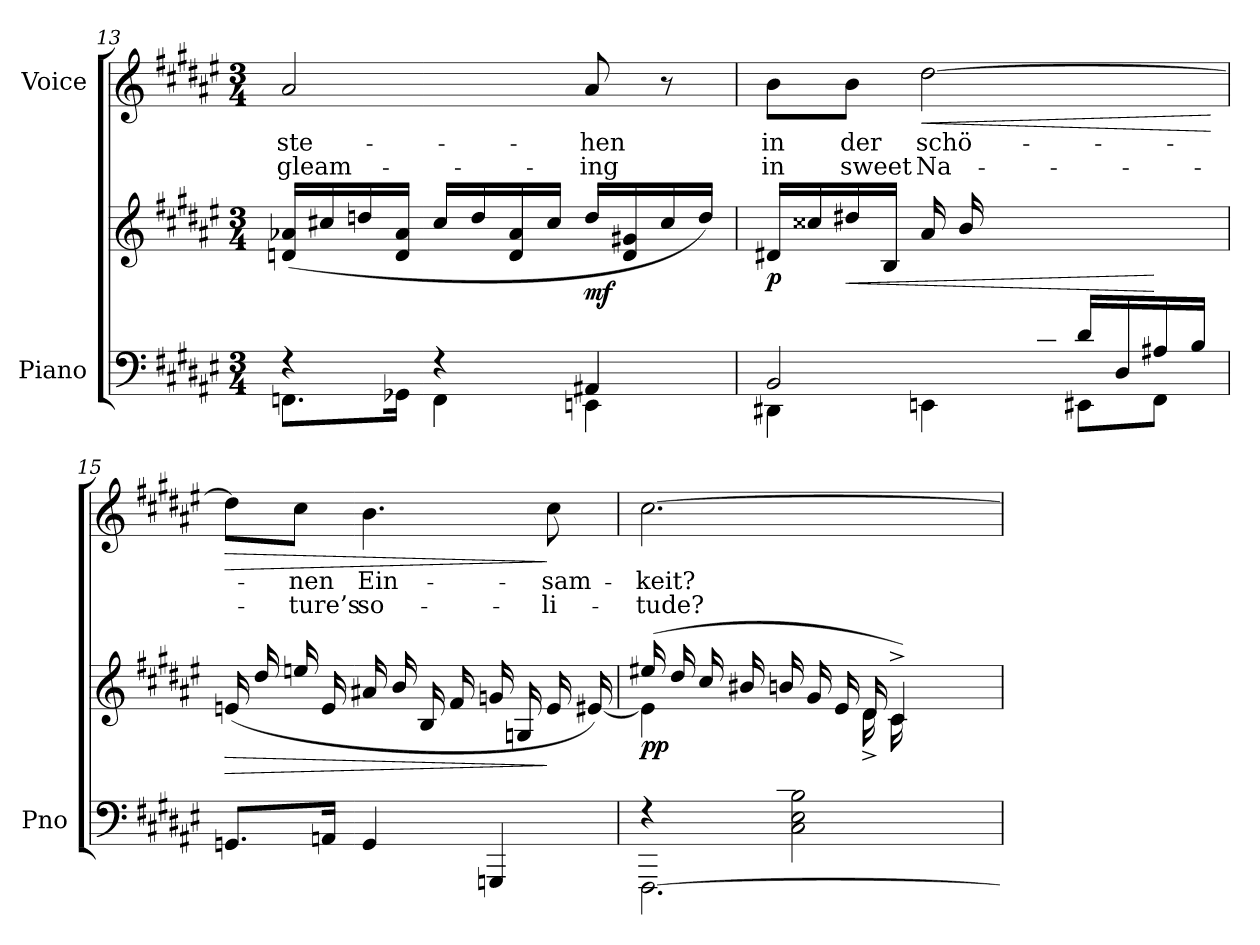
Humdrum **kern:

**kern	**kern	**dynam	**kern	**text	**text	**dynam
*part2	*part2	*part2	*part1	*part1	*part1	*part1
*staff3	*staff2	*staff2/3	*staff1	*staff1	*staff1	*staff1
*I"Piano	*	*	*I"Voice	*	*	*
*I'Pno	*	*	*	*	*	*
*clefF4	*clefG2	*	*clefG2	*	*	*
*k[f#c#g#d#a#e#]	*k[f#c#g#d#a#e#]	*	*k[f#c#g#d#a#e#]	*	*	*
*M3/4	*M3/4	*	*M3/4	*	*	*
=13	=13	=13	=13	=13	=13	=13
*^	*	*	*	*	*	*
4r	8.FFn\L	(>16dn/ 16a-X/LL	.	2a#/	ste-	gleam-	.
.	.	16cc#X/	.	.	.	.	.
.	.	16ddn/	.	.	.	.	.
.	16GG-X\Jk	16d/ 16a-/JJ	.	.	.	.	.
4r	4FF\	16cc#/LL	.	.	.	.	.
.	.	16dd/	.	.	.	.	.
.	.	16d/ 16a-/	.	.	.	.	.
.	.	16cc#/JJ	.	.	.	.	.
!	!	!	!LO:DY:b	!	!	!	!
4AA#X/	4EEn\	16dd/LL	mf	8a#/	-hen	-ing	.
.	.	16d/ 16g#X/	.	.	.	.	.
.	.	16cc#/	.	8r	.	.	.
.	.	16dd/JJ)	.	.	.	.	.
=14	=14	=14	=14	=14	=14	=14	=14
*	*^	*	*	*	*	*	*
!	!	!	!	!LO:DY:b	!	!	!	!
4.ryy	2BB/	4DD#X\	(>16d#X/LL	p	8b\L	in	in	.
.	.	.	16cc##X/	.	.	.	.	.
!	!	!	!	!LO:HP:b	!	!	!	!
.	.	.	16dd#X/	<	8b\J	der	sweet	.
.	.	.	16B/JJ	.	.	.	.	.
!	!	!	!	!	!	!	!	!LO:HP:b
.	.	4EEn\	16a#/LL	.	[2dd#\	schö-	Na-	<
.	.	.	16b/	.	.	.	.	.
16F#/	.	.	4.ryy	.	.	.	.	.
16c##X/JJ	.	.	.	.	.	.	.	.
16d#/LL	4ryy	8EE#X\L	.	.	.	.	.	.
16D#/	.	.	.	.	.	.	.	.
16A#X/	.	8FF#\J	.	[	.	.	.	.
16B/JJ)	.	.	.	.	.	.	.	.
*v	*v	*v	*	*	*	*	*	*
.	.	.	.	.	.	[
=15	=15	=15	=15	=15	=15	=15
!	!	!LO:HP:b	!	!	!	!LO:HP:b
8.GGn/L	(>16en/LL	>	8dd#\L]	.	.	>
.	16dd#/	.	.	.	.	.
.	16een/	.	8cc#\J	-nen	-ture’s	.
16AAn/Jk	16e/JJ	.	.	.	.	.
4GG/	16a#X/LL	.	4.b\	Ein-	so-	.
.	16b/	.	.	.	.	.
.	16B/	.	.	.	.	.
.	16f#/JJ	.	.	.	.	.
4GGGn/	16gn/LL	.	.	.	.	.
.	16Gn/	.	.	.	.	.
.	16e/	]	8cc#\	-sam-	-li-	]
.	[<16e#X/JJ)	.	.	.	.	.
=16	=16	=16	=16	=16	=16	=16
*^	*^	*	*	*	*	*
*	*^	*	*	*	*	*	*	*
!	!	!	!	!	!LO:DY:b	!	!	!	!
4ryy	4r	[2.FFF#\	(16ee#X/LL	4e#\]	pp	[2.cc#\	-keit?	-tude?	.
.	.	.	16dd#/	.	.	.	.	.	.
.	.	.	16cc#/	.	.	.	.	.	.
.	.	.	16b#X/JJ	.	.	.	.	.	.
8.c#^/L	2C#\ 2E#\ 2B\	.	16bn/LL	8.ryy	.	.	.	.	.
.	.	.	16g#/	.	.	.	.	.	.
.	.	.	16e#/	.	.	.	.	.	.
8ryy	.	.	16d#/JJ	16d#^\Jk	.	.	.	.	.
.	.	.	4c#^/)	16c#\LL	.	.	.	.	.
16B#X/	.	.	.	8.ryy	.	.	.	.	.
16Bn/	.	.	.	.	.	.	.	.	.
16G#/JJ	.	.	.	.	.	.	.	.	.
*v	*v	*v	*	*	*	*	*	*	*
*	*v	*v	*	*	*	*	*
=	=	=	=	=	=	=
*-	*-	*-	*-	*-	*-	*-
